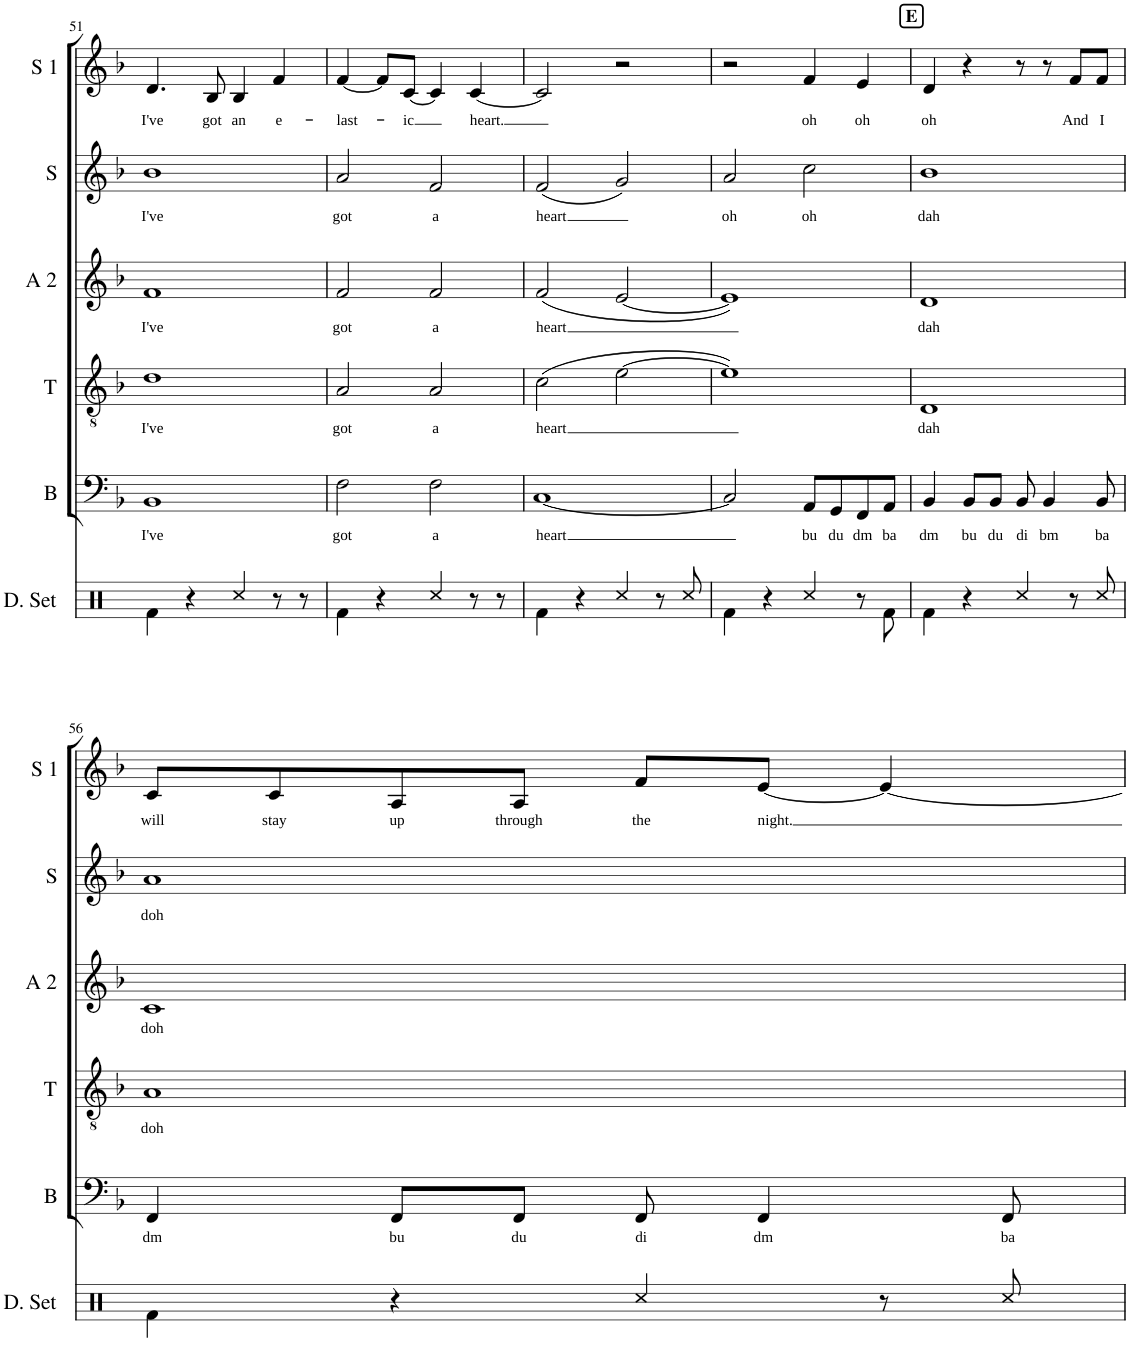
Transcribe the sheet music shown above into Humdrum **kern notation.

**kern	**kern	**text	**kern	**text	**kern	**text	**kern	**text	**kern	**text
*part6	*part5	*part5	*part4	*part4	*part3	*part3	*part2	*part2	*part1	*part1
*staff6	*staff5	*staff5	*staff4	*staff4	*staff3	*staff3	*staff2	*staff2	*staff1	*staff1
*I"Drumset	*I"Bass	*	*I"Tenor	*	*I"Alto 2	*	*I"Soprano	*	*I"Solo 1	*
*I'D. Set	*I'B	*	*I'T	*	*I'A 2	*	*I'S	*	*I'S 1	*
!!LO:PB:g=z
*clefX	*clefF4	*	*clefGv2	*	*clefG2	*	*clefG2	*	*clefG2	*
*k[]	*k[b-]	*	*k[b-]	*	*k[b-]	*	*k[b-]	*	*k[b-]	*
*	*F:	*	*F:	*	*F:	*	*F:	*	*F:	*
*M4/4	*M4/4	*	*M4/4	*	*M4/4	*	*M4/4	*	*M4/4	*
=51	=51	=51	=51	=51	=51	=51	=51	=51	=51	=51
!	!	!LO:LY:b	!	!LO:LY:b	!	!LO:LY:b	!	!LO:LY:b	!	!LO:LY:b
4Rf\	1BB-	I've	1d	I've	1f	I've	1b-	I've	4.d/	I've
4r	.	.	.	.	.	.	.	.	.	.
!	!	!	!	!	!	!	!	!	!	!LO:LY:b
.	.	.	.	.	.	.	.	.	8B-/	got
!	!	!	!	!	!	!	!	!	!	!LO:LY:b
4Rcc/	.	.	.	.	.	.	.	.	4B-/	an
!	!	!	!	!	!	!	!	!	!	!LO:LY:b
8r	.	.	.	.	.	.	.	.	4f/	e-
8r	.	.	.	.	.	.	.	.	.	.
=52	=52	=52	=52	=52	=52	=52	=52	=52	=52	=52
!	!	!LO:LY:b	!	!LO:LY:b	!	!LO:LY:b	!	!LO:LY:b	!	!LO:LY:b
4Rf\	2F\	got	2A/	got	2f/	got	2a/	got	[4f/	-last-
4r	.	.	.	.	.	.	.	.	8f/L]	.
!	!	!	!	!	!	!	!	!	!	!LO:LY:b
.	.	.	.	.	.	.	.	.	[8c/J	-ic
!	!	!LO:LY:b	!	!LO:LY:b	!	!LO:LY:b	!	!LO:LY:b	!	!
4Rcc/	2F\	a	2A/	a	2f/	a	2f/	a	4c/]	.
!	!	!	!	!	!	!	!	!	!	!LO:LY:b
8r	.	.	.	.	.	.	.	.	[4c/	heart.
8r	.	.	.	.	.	.	.	.	.	.
=53	=53	=53	=53	=53	=53	=53	=53	=53	=53	=53
!	!	!LO:LY:b	!	!LO:LY:b	!	!LO:LY:b	!	!LO:LY:b	!	!
4Rf\	[1C	heart	(>2c\	heart	(<2f/	heart	(<2f/	heart	2c/]	.
4r	.	.	.	.	.	.	.	.	.	.
4Rcc/	.	.	[2e\	.	[2e/	.	2g/)	.	2r	.
8r	.	.	.	.	.	.	.	.	.	.
8Rcc/	.	.	.	.	.	.	.	.	.	.
=54	=54	=54	=54	=54	=54	=54	=54	=54	=54	=54
!	!	!	!	!	!	!	!	!LO:LY:b	!	!
4Rf\	2C/]	.	1e])	.	1e])	.	2a/	oh	2r	.
4r	.	.	.	.	.	.	.	.	.	.
!	!	!LO:LY:b	!	!	!	!	!	!LO:LY:b	!	!LO:LY:b
4Rcc/	8AA/L	bu	.	.	.	.	2cc\	oh	4f/	oh
!	!	!LO:LY:b	!	!	!	!	!	!	!	!
.	8GG/	du	.	.	.	.	.	.	.	.
!	!	!LO:LY:b	!	!	!	!	!	!	!	!LO:LY:b
8r	8FF/	dm	.	.	.	.	.	.	4e/	oh
!	!	!LO:LY:b	!	!	!	!	!	!	!	!
8Rf\	8AA/J	ba	.	.	.	.	.	.	.	.
!!LO:REH:place=s1:a:B:cj:t=E
=55	=55	=55	=55	=55	=55	=55	=55	=55	=55	=55
!	!	!LO:LY:b	!	!LO:LY:b	!	!LO:LY:b	!	!LO:LY:b	!	!LO:LY:b
4Rf\	4BB-/	dm	1D	dah	1d	dah	1b-	dah	4d/	oh
!	!	!LO:LY:b	!	!	!	!	!	!	!	!
4r	8BB-/L	bu	.	.	.	.	.	.	4r	.
!	!	!LO:LY:b	!	!	!	!	!	!	!	!
.	8BB-/J	du	.	.	.	.	.	.	.	.
!	!	!LO:LY:b	!	!	!	!	!	!	!	!
4Rcc/	8BB-/	di	.	.	.	.	.	.	8r	.
!	!	!LO:LY:b	!	!	!	!	!	!	!	!
.	4BB-/	bm	.	.	.	.	.	.	8r	.
!	!	!	!	!	!	!	!	!	!	!LO:LY:b
8r	.	.	.	.	.	.	.	.	8f/L	And
!	!	!LO:LY:b	!	!	!	!	!	!	!	!LO:LY:b
8Rcc/	8BB-/	ba	.	.	.	.	.	.	8f/J	I
!!LO:LB:g=z
=56	=56	=56	=56	=56	=56	=56	=56	=56	=56	=56
!	!	!LO:LY:b	!	!LO:LY:b	!	!LO:LY:b	!	!LO:LY:b	!	!LO:LY:b
4Rf\	4FF/	dm	1A	doh	1c	doh	1a	doh	8c/L	will
!	!	!	!	!	!	!	!	!	!	!LO:LY:b
.	.	.	.	.	.	.	.	.	8c/	stay
!	!	!LO:LY:b	!	!	!	!	!	!	!	!LO:LY:b
4r	8FF/L	bu	.	.	.	.	.	.	8A/	up
!	!	!LO:LY:b	!	!	!	!	!	!	!	!LO:LY:b
.	8FF/J	du	.	.	.	.	.	.	8A/J	through
!	!	!LO:LY:b	!	!	!	!	!	!	!	!LO:LY:b
4Rcc/	8FF/	di	.	.	.	.	.	.	8f/L	the
!	!	!LO:LY:b	!	!	!	!	!	!	!	!LO:LY:b
.	4FF/	dm	.	.	.	.	.	.	[8e/J	night.
8r	.	.	.	.	.	.	.	.	4e/_	.
!	!	!LO:LY:b	!	!	!	!	!	!	!	!
8Rcc/	8FF/	ba	.	.	.	.	.	.	.	.
=	=	=	=	=	=	=	=	=	=	=
*-	*-	*-	*-	*-	*-	*-	*-	*-	*-	*-
